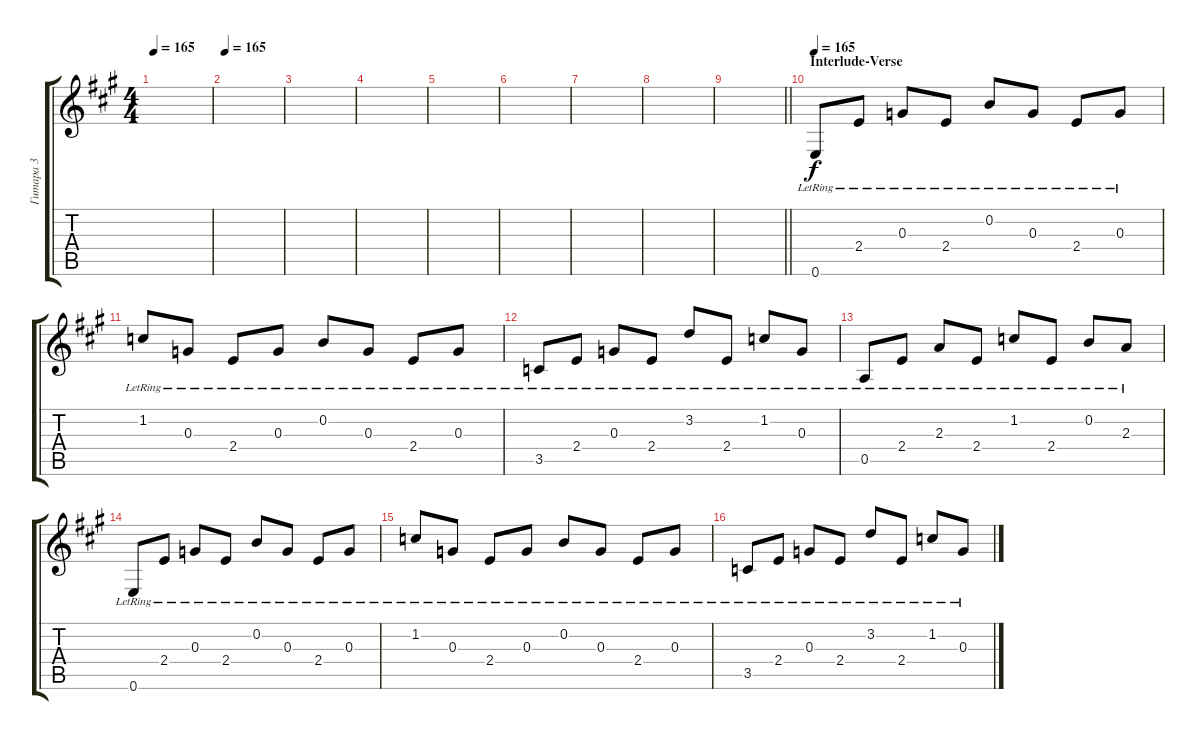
\track ("Гитара 3" "Гитара 3") {instrument acousticguitarsteel}
\staff {score tabs}
\tuning (E4 B3 G3 D3 A2 E2) {hide}
\ts (4 4)
\tempo 165
\clef g2
\ks f#minor
|
\tempo 165
|
|
|
|
|
|
|
\barLineRight lightlight
|
\section ("" "Interlude-Verse")
\tempo 165
0.6{lr}.8{volume 12} 2.4{lr}.8 0.3{lr}.8 2.4{lr}.8 0.2{lr}.8 0.3{lr}.8 2.4{lr}.8 0.3{lr}.8 |
1.2{lr}.8 0.3{lr}.8 2.4{lr}.8 0.3{lr}.8 0.2{lr}.8 0.3{lr}.8 2.4{lr}.8 0.3{lr}.8 |
3.5{lr}.8 2.4{lr}.8 0.3{lr}.8 2.4{lr}.8 3.2{lr}.8 2.4{lr}.8 1.2{lr}.8 0.3{lr}.8 |
0.5{lr}.8 2.4{lr}.8 2.3{lr}.8 2.4{lr}.8 1.2{lr}.8 2.4{lr}.8 0.2{lr}.8 2.3{lr}.8 |
0.6{lr}.8 2.4{lr}.8 0.3{lr}.8 2.4{lr}.8 0.2{lr}.8 0.3{lr}.8 2.4{lr}.8 0.3{lr}.8 |
1.2{lr}.8 0.3{lr}.8 2.4{lr}.8 0.3{lr}.8 0.2{lr}.8 0.3{lr}.8 2.4{lr}.8 0.3{lr}.8 |
3.5{lr}.8 2.4{lr}.8 0.3{lr}.8 2.4{lr}.8 3.2{lr}.8 2.4{lr}.8 1.2{lr}.8 0.3{lr}.8
